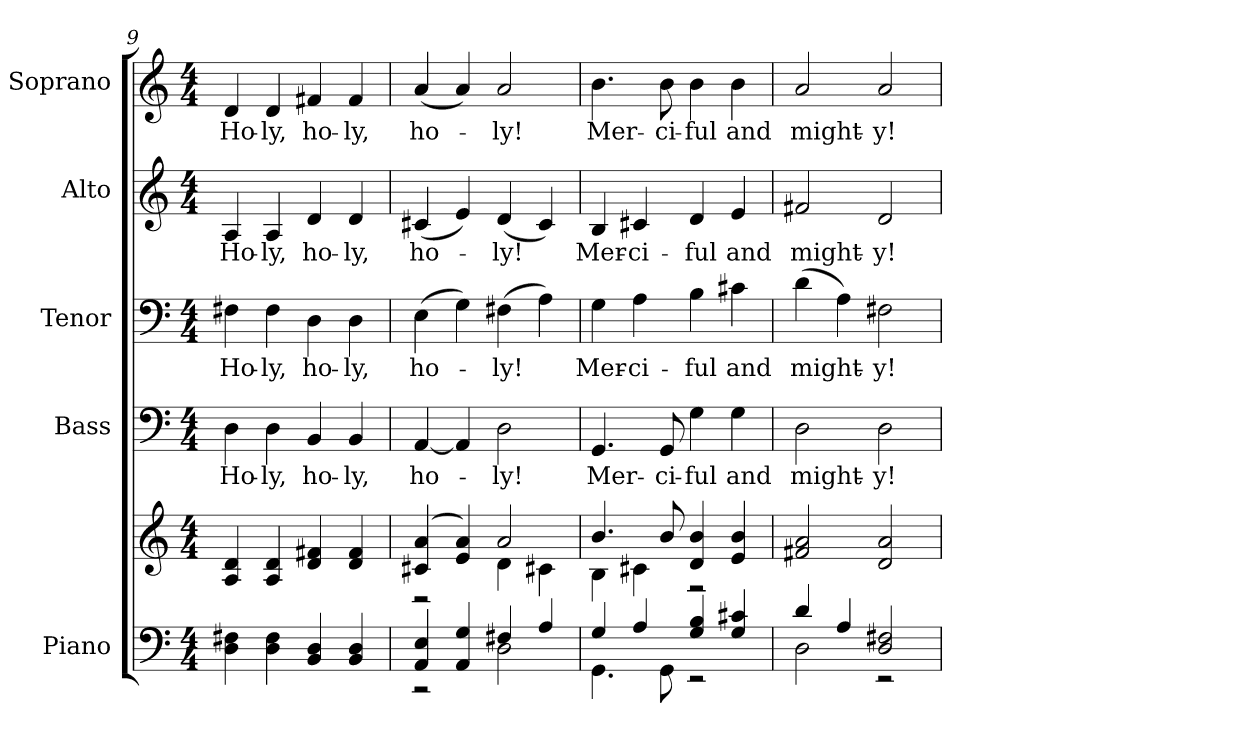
**kern	**kern	**kern	**text	**kern	**text	**kern	**text	**kern	**text
*part5	*part5	*part4	*part4	*part3	*part3	*part2	*part2	*part1	*part1
*staff6	*staff5	*staff4	*staff4	*staff3	*staff3	*staff2	*staff2	*staff1	*staff1
*I"Piano	*	*I"Bass	*	*I"Tenor	*	*I"Alto	*	*I"Soprano	*
*I'Pno.	*	*I'B.	*	*I'T.	*	*I'A.	*	*I'S.	*
*clefF4	*clefG2	*clefF4	*	*clefF4	*	*clefG2	*	*clefG2	*
*k[]	*k[]	*k[]	*	*k[]	*	*k[]	*	*k[]	*
*C:	*C:	*C:	*	*C:	*	*C:	*	*C:	*
*M4/4	*M4/4	*M4/4	*	*M4/4	*	*M4/4	*	*M4/4	*
=9	=9	=9	=9	=9	=9	=9	=9	=9	=9
!	!	!	!LO:LY:b:color=#000000	!	!	!	!	!	!
!	!	!	!	!	!LO:LY:b:color=#000000	!	!	!	!
!	!	!	!	!	!	!	!LO:LY:b:color=#000000	!	!
!	!	!	!	!	!	!	!	!	!LO:LY:b:color=#000000
4Di\ 4F#Xi	4Ai/ 4di	4Di\	Ho-	4F#Xi\	Ho-	4Ai/	Ho-	4di/	Ho-
!	!	!	!LO:LY:b:color=#000000	!	!	!	!	!	!
!	!	!	!	!	!LO:LY:b:color=#000000	!	!	!	!
!	!	!	!	!	!	!	!LO:LY:b:color=#000000	!	!
!	!	!	!	!	!	!	!	!	!LO:LY:b:color=#000000
4Di\ 4F#i	4Ai/ 4di	4Di\	-ly,	4F#i\	-ly,	4Ai/	-ly,	4di/	-ly,
!	!	!	!LO:LY:b:color=#000000	!	!	!	!	!	!
!	!	!	!	!	!LO:LY:b:color=#000000	!	!	!	!
!	!	!	!	!	!	!	!LO:LY:b:color=#000000	!	!
!	!	!	!	!	!	!	!	!	!LO:LY:b:color=#000000
4BBi/ 4Di	4di/ 4f#Xi	4BBi/	ho-	4Di\	ho-	4di/	ho-	4f#Xi/	ho-
!	!	!	!LO:LY:b:color=#000000	!	!	!	!	!	!
!	!	!	!	!	!LO:LY:b:color=#000000	!	!	!	!
!	!	!	!	!	!	!	!LO:LY:b:color=#000000	!	!
!	!	!	!	!	!	!	!	!	!LO:LY:b:color=#000000
4BBi/ 4Di	4di/ 4f#i	4BBi/	-ly,	4Di\	-ly,	4di/	-ly,	4f#i/	-ly,
!!LO:PB:g=z
=10	=10	=10	=10	=10	=10	=10	=10	=10	=10
*^	*^	*	*	*	*	*	*	*	*
!	!	!	!	!	!LO:LY:b:color=#000000	!	!	!	!	!	!
!	!	!	!	!	!	!	!LO:LY:b:color=#000000	!	!	!	!
!	!	!	!	!	!	!	!	!	!LO:LY:b:color=#000000	!	!
!	!	!	!	!	!	!	!	!	!	!	!LO:LY:b:color=#000000
4AAi/ 4Ei	2r	(4c#Xi/ 4ai	2r	[<4AAi/	ho-	(4Ei\	ho-	(4c#Xi/	ho-	(4ai/	ho-
4AAi/ 4Gi	.	4ei/ 4ai)	.	4AAi/]	.	4Gi\)	.	4ei/)	.	4ai/)	.
!	!	!	!	!	!LO:LY:b:color=#000000	!	!	!	!	!	!
!	!	!	!	!	!	!	!LO:LY:b:color=#000000	!	!	!	!
!	!	!	!	!	!	!	!	!	!LO:LY:b:color=#000000	!	!
!	!	!	!	!	!	!	!	!	!	!	!LO:LY:b:color=#000000
4F#Xi/	2Di\	2ai/	4di\	2Di\	-ly!	(4F#Xi\	-ly!	(4di/	-ly!	2ai/	-ly!
4Ai/	.	.	4c#Xi\	.	.	4Ai\)	.	4c#i/)	.	.	.
=11	=11	=11	=11	=11	=11	=11	=11	=11	=11	=11	=11
!	!	!	!	!	!LO:LY:b:color=#000000	!	!	!	!	!	!
!	!	!	!	!	!	!	!LO:LY:b:color=#000000	!	!	!	!
!	!	!	!	!	!	!	!	!	!LO:LY:b:color=#000000	!	!
!	!	!	!	!	!	!	!	!	!	!	!LO:LY:b:color=#000000
4Gi/	4.GGi\	4.bi/	4Bi\	4.GGi/	Mer-	4Gi\	Mer-	4Bi/	Mer-	4.bi\	Mer-
!	!	!	!	!	!	!	!LO:LY:b:color=#000000	!	!	!	!
!	!	!	!	!	!	!	!	!	!LO:LY:b:color=#000000	!	!
4Ai/	.	.	4c#Xi\	.	.	4Ai\	-ci-	4c#Xi/	-ci-	.	.
!	!	!	!	!	!LO:LY:b:color=#000000	!	!	!	!	!	!
!	!	!	!	!	!	!	!	!	!	!	!LO:LY:b:color=#000000
.	8GGi\	8bi/	.	8GGi/	-ci-	.	.	.	.	8bi\	-ci-
!	!	!	!	!	!LO:LY:b:color=#000000	!	!	!	!	!	!
!	!	!	!	!	!	!	!LO:LY:b:color=#000000	!	!	!	!
!	!	!	!	!	!	!	!	!	!LO:LY:b:color=#000000	!	!
!	!	!	!	!	!	!	!	!	!	!	!LO:LY:b:color=#000000
4Gi/ 4Bi	2r	4di/ 4bi	2r	4Gi\	-ful	4Bi\	-ful	4di/	-ful	4bi\	-ful
!	!	!	!	!	!LO:LY:b:color=#000000	!	!	!	!	!	!
!	!	!	!	!	!	!	!LO:LY:b:color=#000000	!	!	!	!
!	!	!	!	!	!	!	!	!	!LO:LY:b:color=#000000	!	!
!	!	!	!	!	!	!	!	!	!	!	!LO:LY:b:color=#000000
4Gi/ 4c#Xi	.	4ei/ 4bi	.	4Gi\	and	4c#Xi\	and	4ei/	and	4bi\	and
*	*	*v	*v	*	*	*	*	*	*	*	*
!!LO:PB:g=z
=12	=12	=12	=12	=12	=12	=12	=12	=12	=12	=12
!	!	!	!	!LO:LY:b:color=#000000	!	!	!	!	!	!
!	!	!	!	!	!	!LO:LY:b:color=#000000	!	!	!	!
!	!	!	!	!	!	!	!	!LO:LY:b:color=#000000	!	!
!	!	!	!	!	!	!	!	!	!	!LO:LY:b:color=#000000
4di/	2Di\	2f#Xi/ 2ai	2Di\	might-	(4di\	might-	2f#Xi/	might-	2ai/	might-
4Ai/	.	.	.	.	4Ai\)	.	.	.	.	.
!	!	!	!	!LO:LY:b:color=#000000	!	!	!	!	!	!
!	!	!	!	!	!	!LO:LY:b:color=#000000	!	!	!	!
!	!	!	!	!	!	!	!	!LO:LY:b:color=#000000	!	!
!	!	!	!	!	!	!	!	!	!	!LO:LY:b:color=#000000
2Di/ 2F#Xi	2r	2di/ 2ai	2Di\	-y!	2F#Xi\	-y!	2di/	-y!	2ai/	-y!
*v	*v	*	*	*	*	*	*	*	*	*
=	=	=	=	=	=	=	=	=	=
*-	*-	*-	*-	*-	*-	*-	*-	*-	*-
